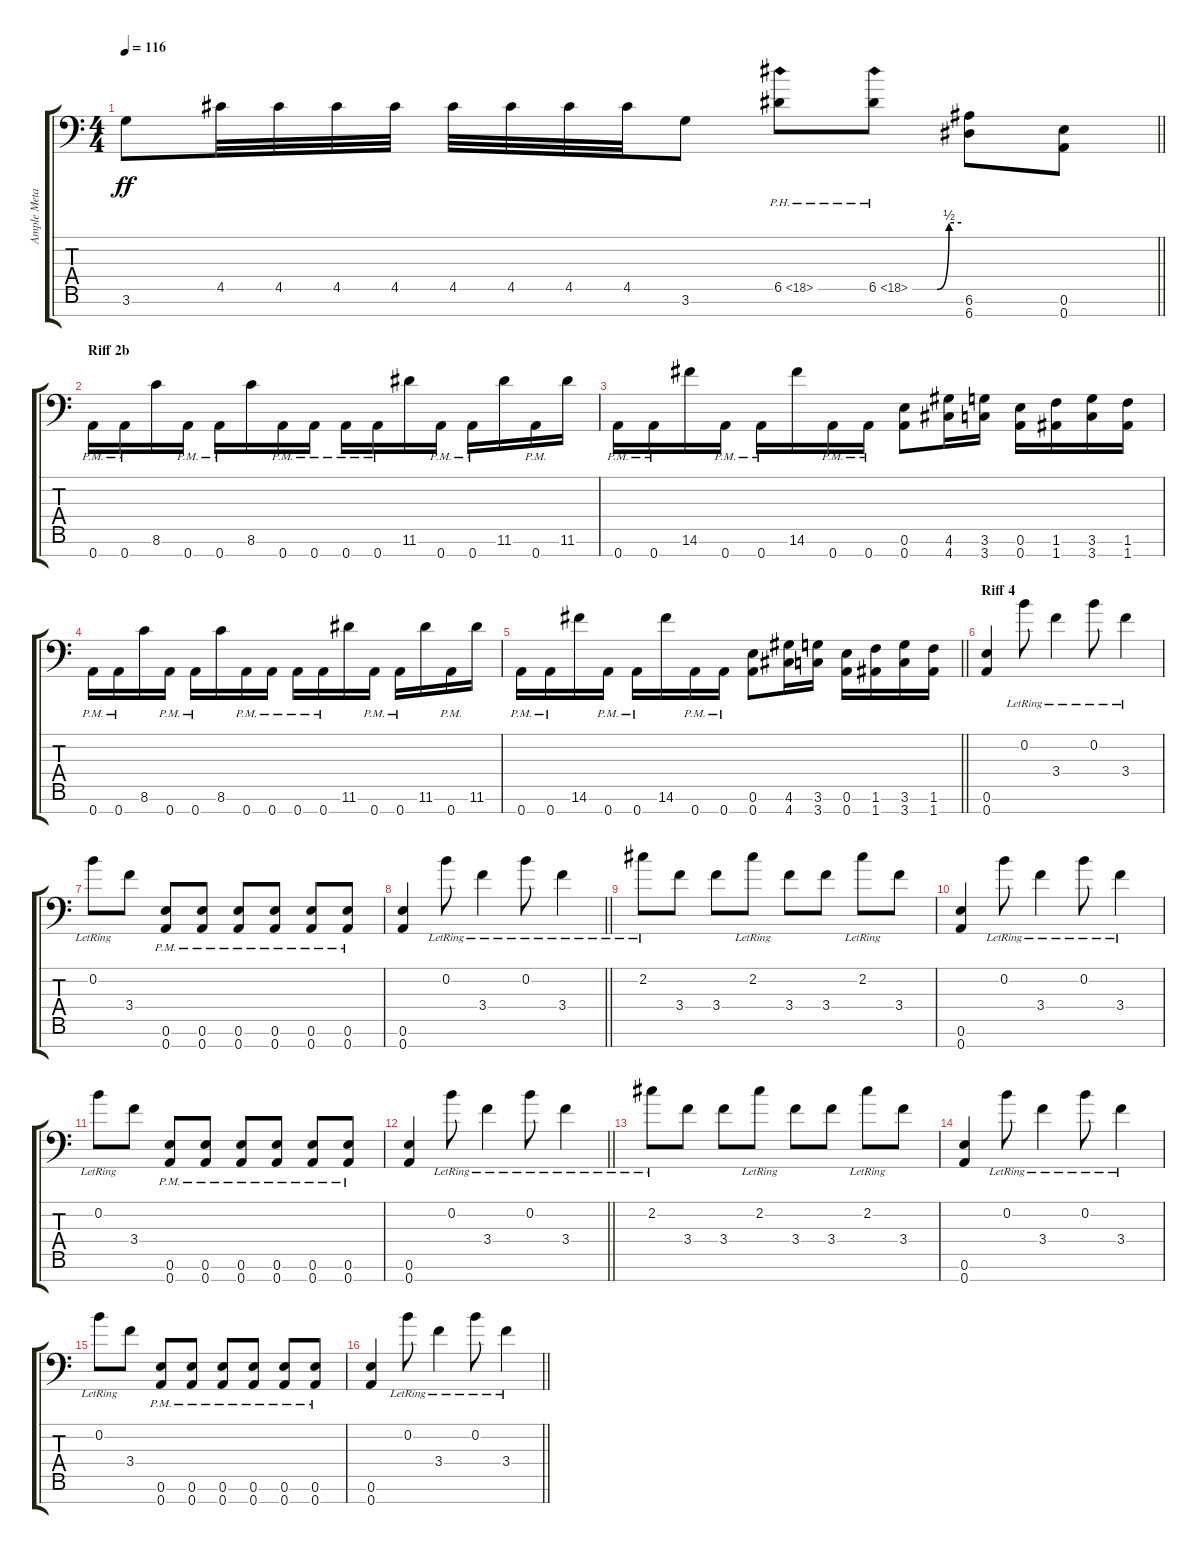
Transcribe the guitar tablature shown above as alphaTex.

\track ("Ample Metal Hellrazer 01" "Ample Meta") {instrument distortionguitar}
\staff {score tabs}
\tuning (E4 B3 G3 D3 A2 E2 A1) {hide}
\ts (4 4)
\tempo 116
\clef f4
\barLineRight lightlight
\ks c
3.6.8{dy ff} 4.5.32 4.5.32 4.5.32 4.5.32 4.5.32 4.5.32 4.5.32 4.5.32 3.6.8 6.5{ph 12}.8 6.5{be (custom 0 0 30 0 45 2 60 2) ph 12}.8 (6.6 6.7).8 (0.6 0.7).8 |
\section ("" "Riff 2b")
0.7{pm}.16 0.7{pm}.16 8.6.16 0.7{pm}.16 0.7{pm}.16 8.6.16 0.7{pm}.16 0.7{pm}.16 0.7{pm}.16 0.7{pm}.16 11.6.16 0.7{pm}.16 0.7{pm}.16 11.6.16 0.7{pm}.16 11.6.16 |
0.7{pm}.16 0.7{pm}.16 14.6.16 0.7{pm}.16 0.7{pm}.16 14.6.16 0.7{pm}.16 0.7{pm}.16 (0.6 0.7).8 (4.6 4.7).16 (3.6 3.7).16 (0.6 0.7).16 (1.6 1.7).16 (3.6 3.7).16 (1.6 1.7).16 |
0.7{pm}.16 0.7{pm}.16 8.6.16 0.7{pm}.16 0.7{pm}.16 8.6.16 0.7{pm}.16 0.7{pm}.16 0.7{pm}.16 0.7{pm}.16 11.6.16 0.7{pm}.16 0.7{pm}.16 11.6.16 0.7{pm}.16 11.6.16 |
\barLineRight lightlight
0.7{pm}.16 0.7{pm}.16 14.6.16 0.7{pm}.16 0.7{pm}.16 14.6.16 0.7{pm}.16 0.7{pm}.16 (0.6 0.7).8 (4.6 4.7).16 (3.6 3.7).16 (0.6 0.7).16 (1.6 1.7).16 (3.6 3.7).16 (1.6 1.7).16 |
\section ("" "Riff 4")
(0.6 0.7).4 0.2{lr}.8 3.4{lr}.4 0.2{lr}.8 3.4{lr}.4 |
0.2{lr}.8 3.4.8 (0.6{pm} 0.7{pm}).8 (0.6{pm} 0.7{pm}).8 (0.6{pm} 0.7{pm}).8 (0.6{pm} 0.7{pm}).8 (0.6{pm} 0.7{pm}).8 (0.6{pm} 0.7{pm}).8 |
\barLineRight lightlight
(0.6 0.7).4 0.2{lr}.8 3.4{lr}.4 0.2{lr}.8 3.4{lr}.4 |
2.2{lr}.8 3.4.8 3.4.8 2.2{lr}.8 3.4.8 3.4.8 2.2{lr}.8 3.4.8 |
(0.6 0.7).4 0.2{lr}.8 3.4{lr}.4 0.2{lr}.8 3.4{lr}.4 |
0.2{lr}.8 3.4.8 (0.6{pm} 0.7{pm}).8 (0.6{pm} 0.7{pm}).8 (0.6{pm} 0.7{pm}).8 (0.6{pm} 0.7{pm}).8 (0.6{pm} 0.7{pm}).8 (0.6{pm} 0.7{pm}).8 |
\barLineRight lightlight
(0.6 0.7).4 0.2{lr}.8 3.4{lr}.4 0.2{lr}.8 3.4{lr}.4 |
2.2{lr}.8 3.4.8 3.4.8 2.2{lr}.8 3.4.8 3.4.8 2.2{lr}.8 3.4.8 |
(0.6 0.7).4 0.2{lr}.8 3.4{lr}.4 0.2{lr}.8 3.4{lr}.4 |
0.2{lr}.8 3.4.8 (0.6{pm} 0.7{pm}).8 (0.6{pm} 0.7{pm}).8 (0.6{pm} 0.7{pm}).8 (0.6{pm} 0.7{pm}).8 (0.6{pm} 0.7{pm}).8 (0.6{pm} 0.7{pm}).8 |
\barLineRight lightlight
(0.6 0.7).4 0.2{lr}.8 3.4{lr}.4 0.2{lr}.8 3.4{lr}.4
